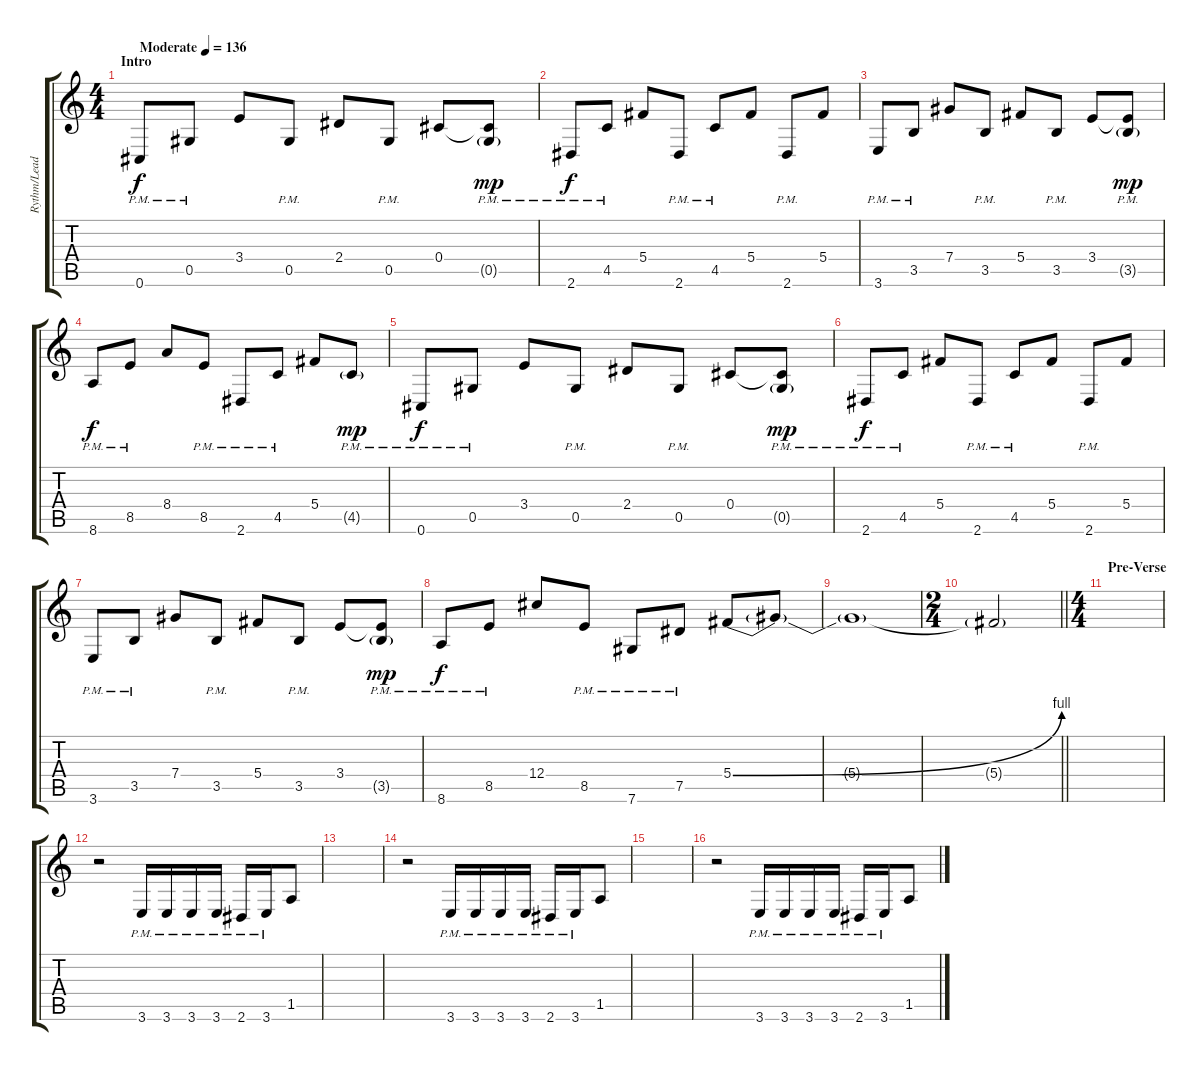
\track ("Rythm/Lead II" "Rythm/Lead") {instrument overdrivenguitar}
\staff {score tabs}
\tuning (Eb4 Bb3 Gb3 Db3 Ab2 Db2) {hide}
\ts (4 4)
\section ("" "Intro")
\tempo (136 "Moderate")
\clef g2
\ks c
0.6{pm}.8{dy f instrument overdrivenguitar} 0.5{pm}.8 3.4.8 0.5{pm}.8 2.4.8 0.5{pm}.8 0.4.8 (0.4{t} 0.5{g pm}).8{dy mp} |
2.6{pm}.8{dy f} 4.5{pm}.8 5.4.8 2.6{pm}.8 4.5{pm}.8 5.4.8 2.6{pm}.8 5.4.8 |
3.6{pm}.8 3.5{pm}.8 7.4.8 3.5{pm}.8 5.4.8 3.5{pm}.8 3.4.8 (3.4{t} 3.5{g pm}).8{dy mp} |
8.6{pm}.8{dy f} 8.5{pm}.8 8.4.8 8.5{pm}.8 2.6{pm}.8 4.5{pm}.8 5.4.8 4.5{g pm}.8{dy mp} |
0.6{pm}.8{dy f} 0.5{pm}.8 3.4.8 0.5{pm}.8 2.4.8 0.5{pm}.8 0.4.8 (0.4{t} 0.5{g pm}).8{dy mp} |
2.6{pm}.8{dy f} 4.5{pm}.8 5.4.8 2.6{pm}.8 4.5{pm}.8 5.4.8 2.6{pm}.8 5.4.8 |
3.6{pm}.8 3.5{pm}.8 7.4.8 3.5{pm}.8 5.4.8 3.5{pm}.8 3.4.8 (3.4{t} 3.5{g pm}).8{dy mp} |
8.6{pm}.8{dy f} 8.5{pm}.8 12.4.8 8.5{pm}.8 7.6{pm}.8 7.5{pm}.8 5.4{be (bend 0 0 60 4)}.8 5.4{t}.8 |
5.4{t}.1 |
\ts (2 4)
\barLineRight lightlight
5.4{t}.2 |
\ts (4 4)
\section ("" "Pre-Verse")
|
r.2 3.6{pm}.16 3.6{pm}.16 3.6{pm}.16 3.6{pm}.16 2.6{pm}.16 3.6{pm}.16 1.5.8 |
|
r.2 3.6{pm}.16 3.6{pm}.16 3.6{pm}.16 3.6{pm}.16 2.6{pm}.16 3.6{pm}.16 1.5.8 |
|
r.2 3.6{pm}.16 3.6{pm}.16 3.6{pm}.16 3.6{pm}.16 2.6{pm}.16 3.6{pm}.16 1.5.8
